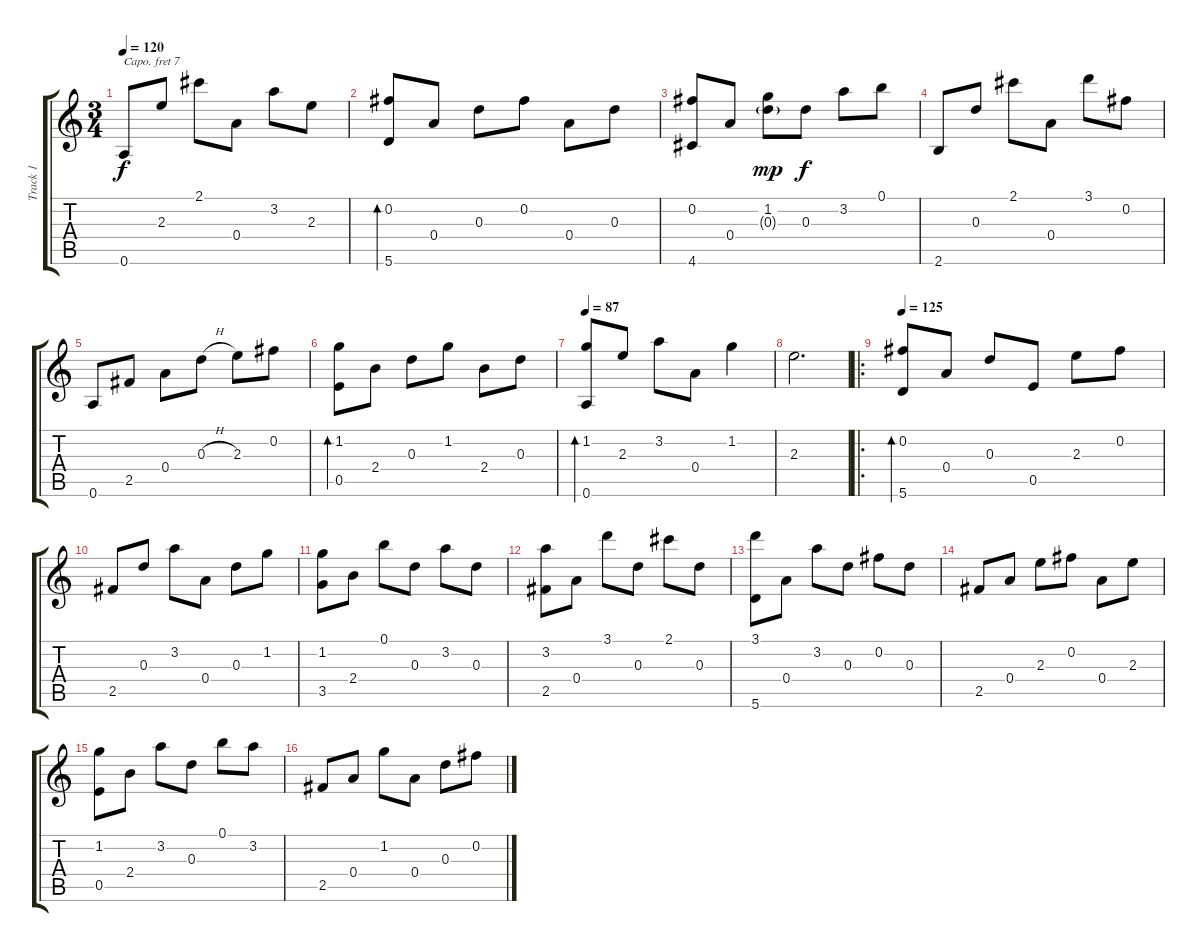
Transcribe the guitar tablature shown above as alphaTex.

\track ("Track 1" "Track 1") {instrument acousticguitarsteel}
\staff {score tabs}
\capo 7
\tuning (E4 B3 G3 D3 A2 D2) {hide}
\ts (3 4)
\tempo 120
\clef g2
\ks c
0.6.8{dy f} 2.3.8 2.1.8 0.4.8 3.2.8 2.3.8 |
(0.2 5.6).8{bd 240} 0.4.8 0.3.8 0.2.8 0.4.8 0.3.8 |
(0.2 4.6).8 0.4.8 (1.2 0.3{g}).8{dy mp} 0.3.8{dy f} 3.2.8 0.1.8 |
2.6.8 0.3.8 2.1.8 0.4.8 3.1.8 0.2.8 |
0.6.8 2.5.8 0.4.8 0.3{h}.8 2.3.8 0.2.8 |
(1.2 0.5).8{bd 240} 2.4.8 0.3.8 1.2.8 2.4.8 0.3.8 |
\tempo 87
(1.2 0.6).8{bd 240} 2.3.8 3.2.8 0.4.8 1.2.4 |
2.3.2{d} |
\ro
\tempo 125
(0.2 5.6).8{bd 240} 0.4.8 0.3.8 0.5.8 2.3.8 0.2.8 |
2.5.8 0.3.8 3.2.8 0.4.8 0.3.8 1.2.8 |
(1.2 3.5).8 2.4.8 0.1.8 0.3.8 3.2.8 0.3.8 |
(3.2 2.5).8 0.4.8 3.1.8 0.3.8 2.1.8 0.3.8 |
(3.1 5.6).8 0.4.8 3.2.8 0.3.8 0.2.8 0.3.8 |
2.5.8 0.4.8 2.3.8 0.2.8 0.4.8 2.3.8 |
(1.2 0.5).8 2.4.8 3.2.8 0.3.8 0.1.8 3.2.8 |
2.5.8 0.4.8 1.2.8 0.4.8 0.3.8 0.2.8
